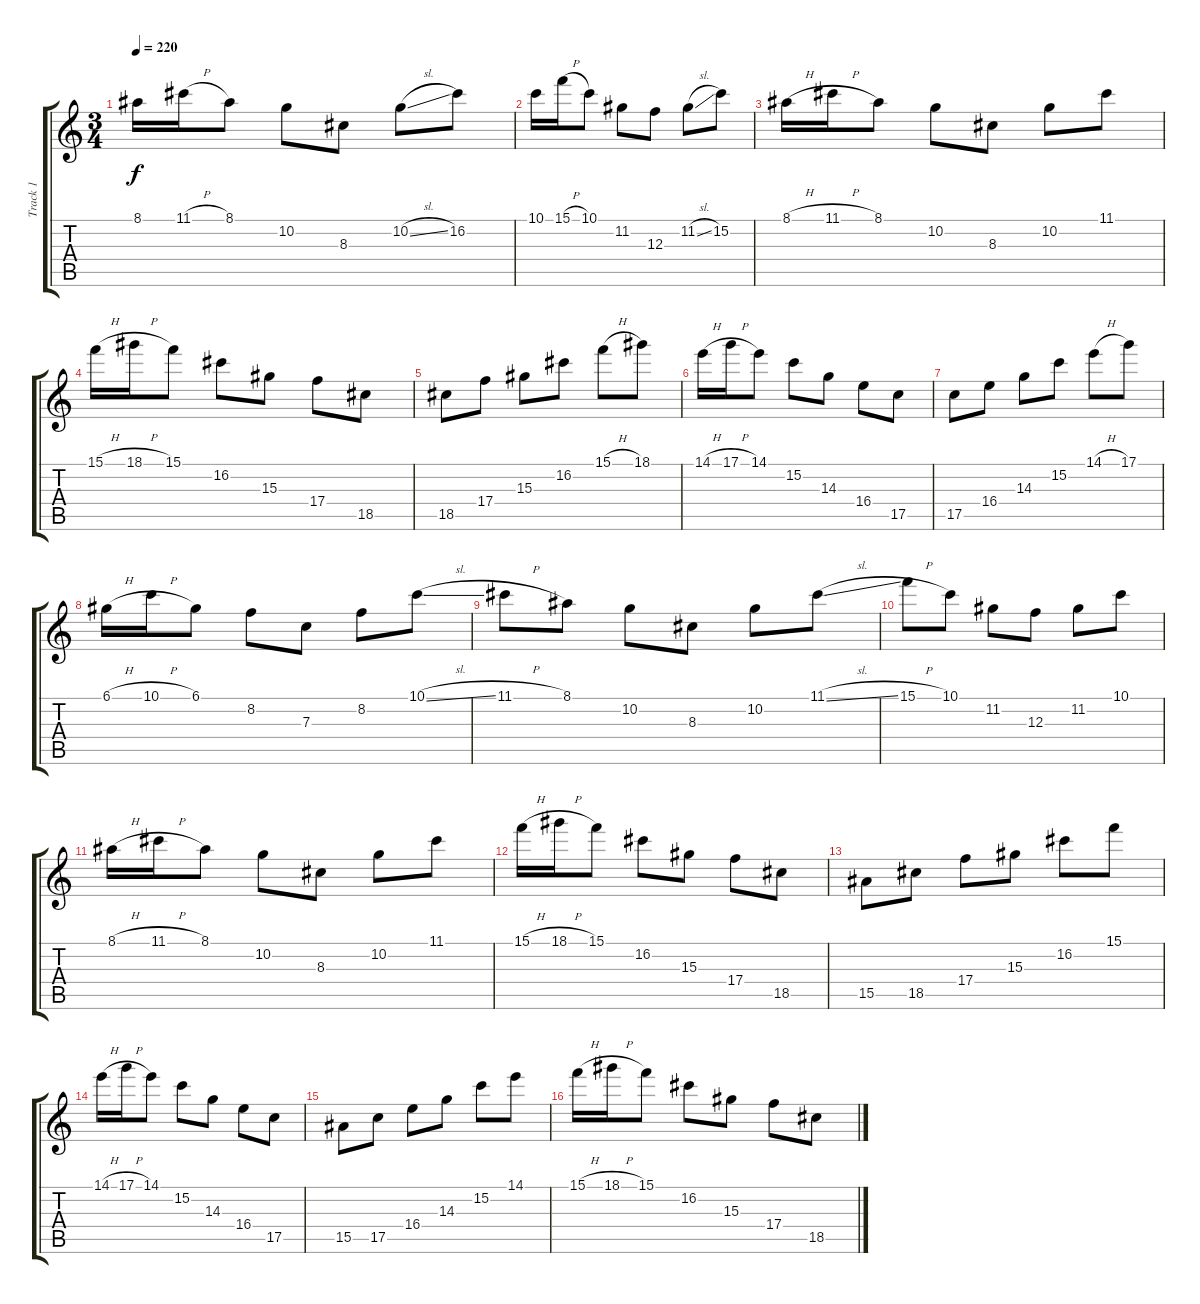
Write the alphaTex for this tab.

\track ("Track 1" "Track 1") {instrument distortionguitar}
\staff {score tabs}
\tuning (D4 A3 F3 C3 G2 C2) {hide}
\ts (3 4)
\tempo 220
\clef g2
\ks c
8.1.16{dy f} 11.1{h}.16 8.1.8 10.2.8 8.3.8 10.2{sl}.8 16.2.8 |
10.1.16 15.1{h}.16 10.1.8 11.2.8 12.3.8 11.2{sl}.8 15.2.8 |
8.1{h}.16 11.1{h}.16 8.1.8 10.2.8 8.3.8 10.2.8 11.1.8 |
15.1{h}.16 18.1{h}.16 15.1.8 16.2.8 15.3.8 17.4.8 18.5.8 |
18.5.8 17.4.8 15.3.8 16.2.8 15.1{h}.8 18.1.8 |
14.1{h}.16 17.1{h}.16 14.1.8 15.2.8 14.3.8 16.4.8 17.5.8 |
17.5.8 16.4.8 14.3.8 15.2.8 14.1{h}.8 17.1.8 |
6.1{h}.16 10.1{h}.16 6.1.8 8.2.8 7.3.8 8.2.8 10.1{sl}.8 |
11.1{h}.8 8.1.8 10.2.8 8.3.8 10.2.8 11.1{sl}.8 |
15.1{h}.8 10.1.8 11.2.8 12.3.8 11.2.8 10.1.8 |
8.1{h}.16 11.1{h}.16 8.1.8 10.2.8 8.3.8 10.2.8 11.1.8 |
15.1{h}.16 18.1{h}.16 15.1.8 16.2.8 15.3.8 17.4.8 18.5.8 |
15.5.8 18.5.8 17.4.8 15.3.8 16.2.8 15.1.8 |
14.1{h}.16 17.1{h}.16 14.1.8 15.2.8 14.3.8 16.4.8 17.5.8 |
15.5.8 17.5.8 16.4.8 14.3.8 15.2.8 14.1.8 |
15.1{h}.16 18.1{h}.16 15.1.8 16.2.8 15.3.8 17.4.8 18.5.8
